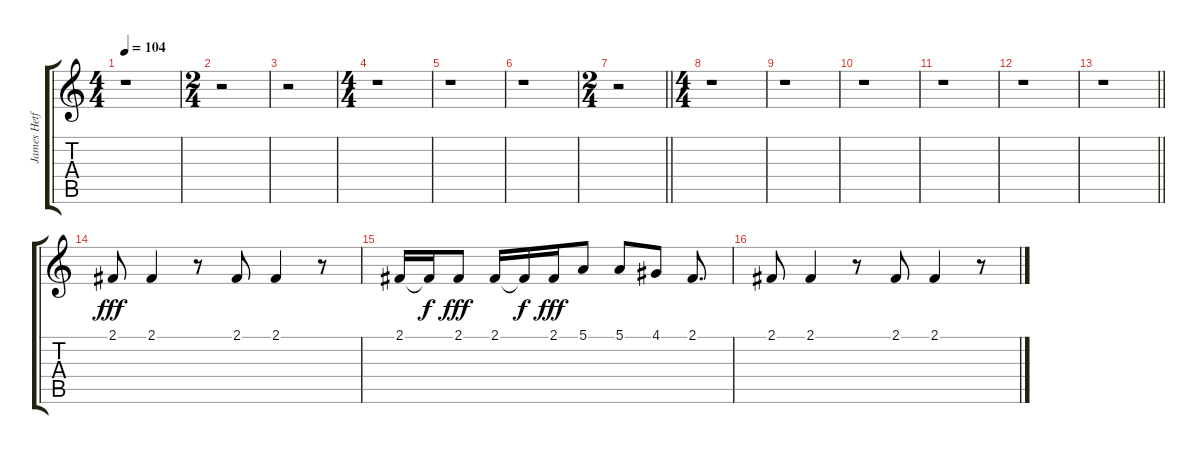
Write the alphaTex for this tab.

\track ("James Hetfield Voice" "James Hetf") {instrument lead6voice}
\staff {score tabs}
\tuning (E4 B3 G3 D3 A2 E2) {hide}
\ts (4 4)
\tempo 104
\clef g2
\ks c
r.1{dy f} |
\ts (2 4)
r.2 |
r.2 |
\ts (4 4)
r.1 |
r.1 |
r.1 |
\ts (2 4)
\barLineRight lightlight
r.2 |
\ts (4 4)
r.1 |
r.1 |
r.1 |
r.1 |
r.1 |
\barLineRight lightlight
r.1 |
2.1.8{dy fff volume 10} 2.1.4 r.8 2.1.8 2.1.4 r.8 |
2.1.16 2.1{t}.16{dy f} 2.1.8{dy fff} 2.1.16 2.1{t}.16{dy f} 2.1.16{dy fff} 5.1.8 5.1.8 4.1.8 2.1.8{d} |
2.1.8 2.1.4 r.8 2.1.8 2.1.4 r.8
